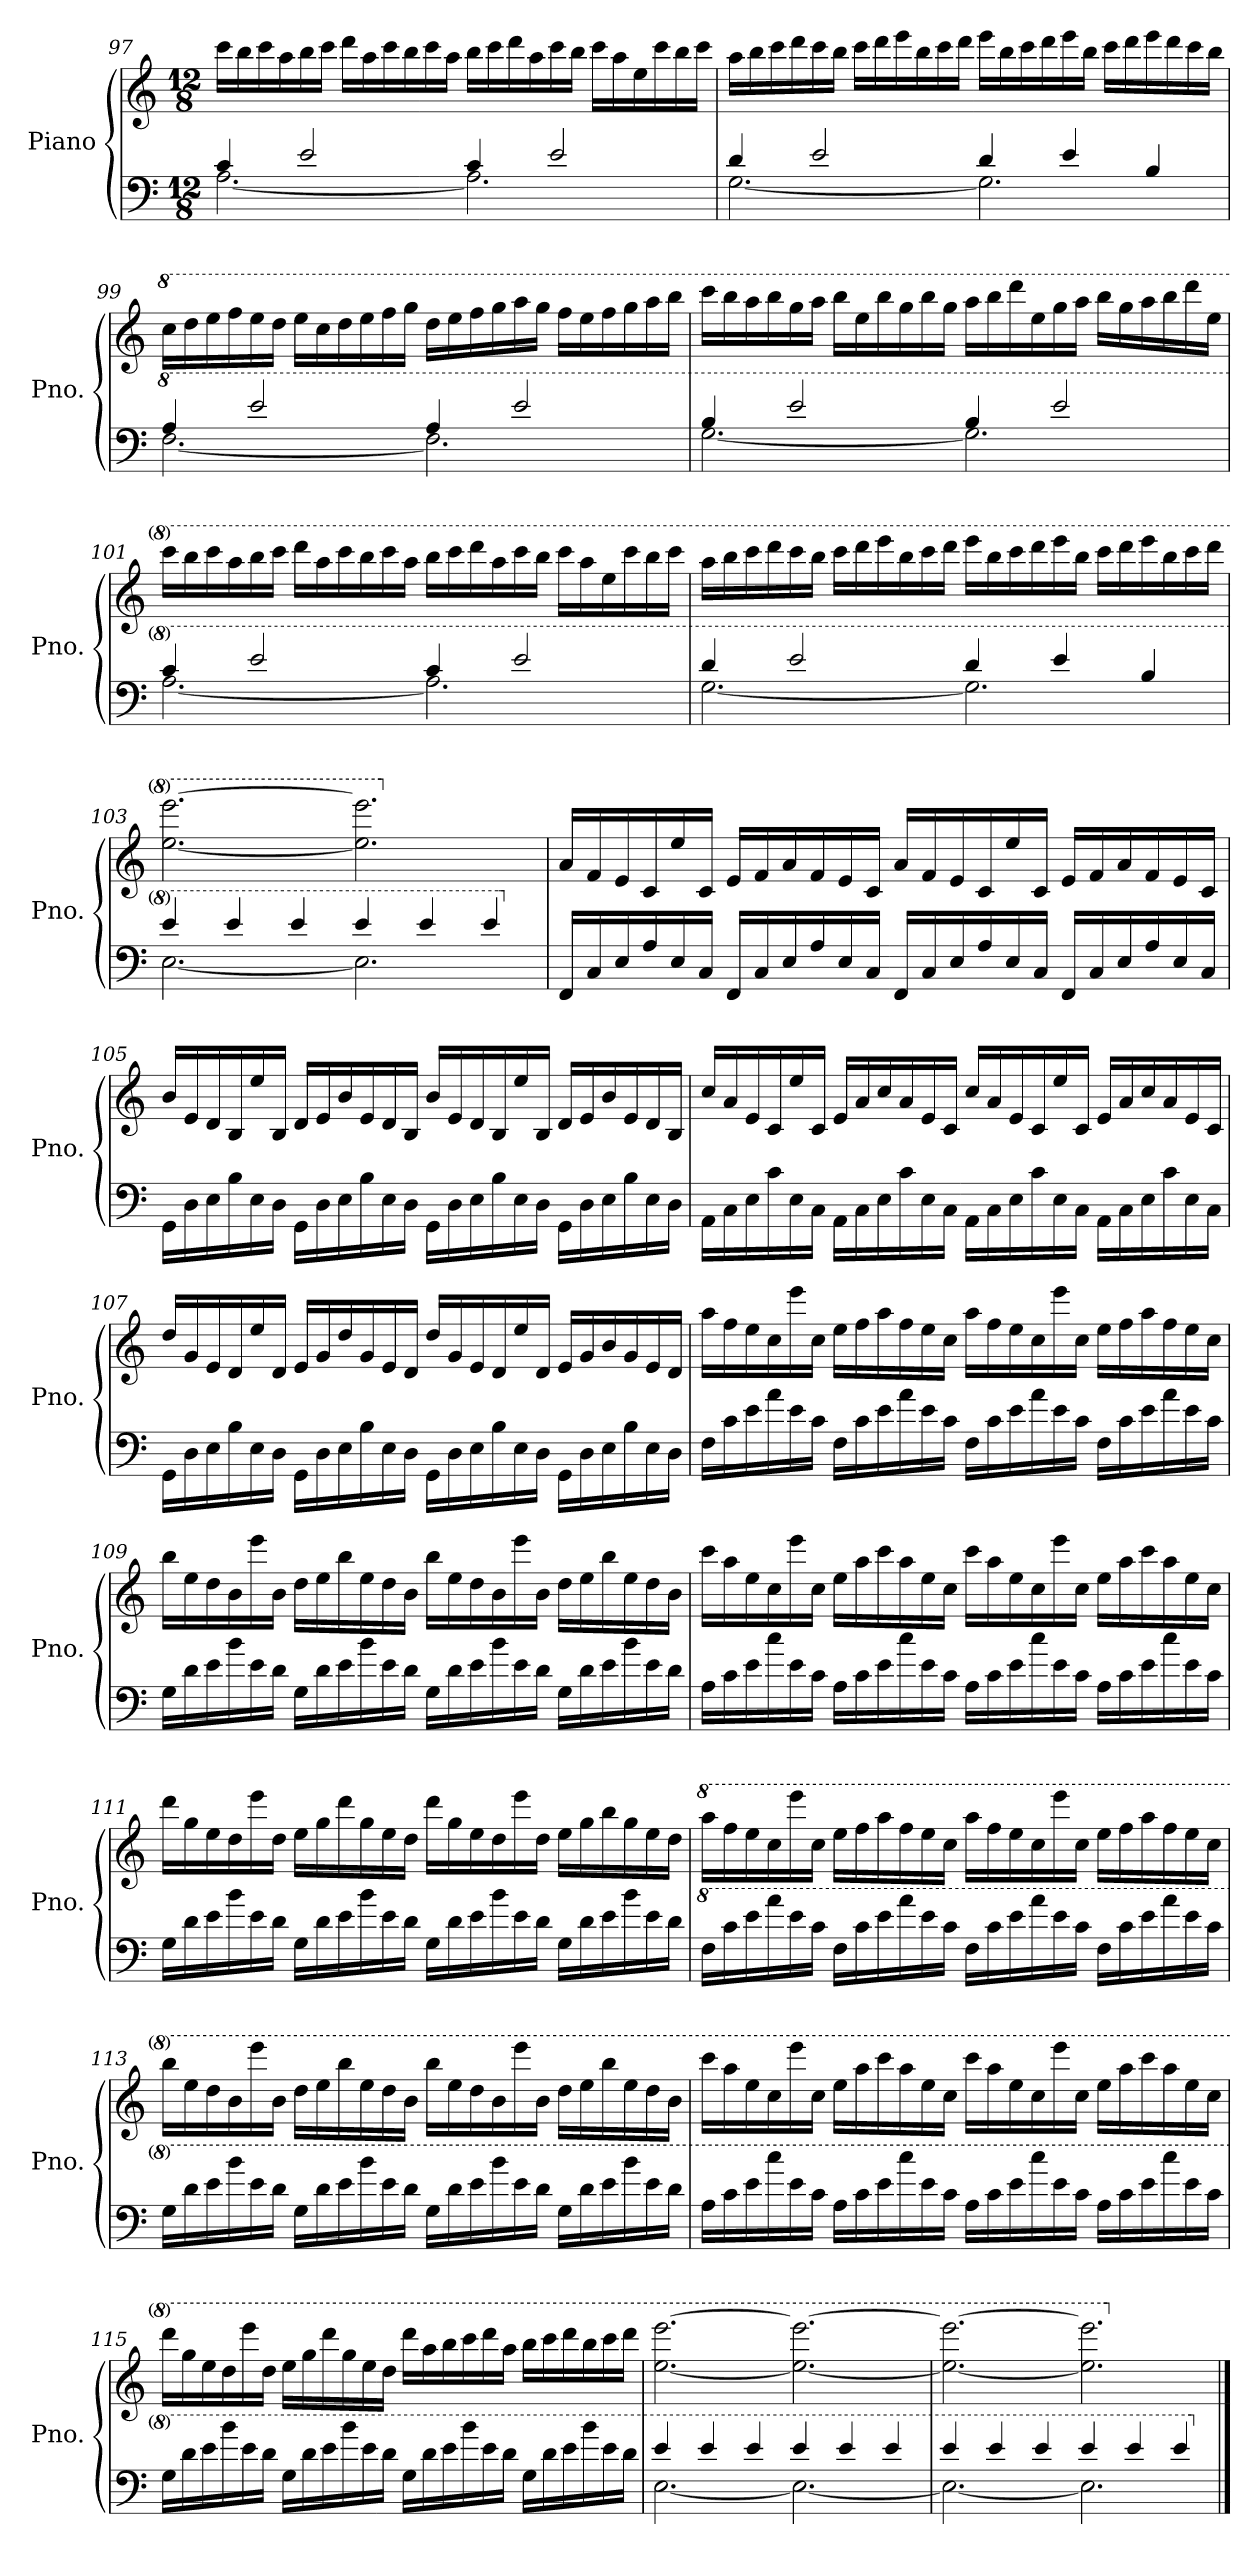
**kern	**kern
*part1	*part1
*staff2	*staff1
*I"Piano	*
*I'Pno.	*
!!LO:LB:g=z
*clefF4	*clefG2
*k[]	*k[]
*M12/8	*M12/8
=97	=97
*^	*
4c/	[2.A\	16ccc\LL
.	.	16bb\
.	.	16ccc\
.	.	16aa\
2e/	.	16bb\
.	.	16ccc\JJ
.	.	16ddd\LL
.	.	16aa\
.	.	16ccc\
.	.	16bb\
.	.	16ccc\
.	.	16aa\JJ
4c/	2.A\]	16bb\LL
.	.	16ccc\
.	.	16ddd\
.	.	16aa\
2e/	.	16ccc\
.	.	16bb\JJ
.	.	16ccc\LL
.	.	16aa\
.	.	16ee\
.	.	16ccc\
.	.	16bb\
.	.	16ccc\JJ
!!LO:PB:g=z
=98	=98	=98
4d/	[2.G\	16aa\LL
.	.	16bb\
.	.	16ccc\
.	.	16ddd\
2e/	.	16ccc\
.	.	16bb\JJ
.	.	16ccc\LL
.	.	16ddd\
.	.	16eee\
.	.	16bb\
.	.	16ccc\
.	.	16ddd\JJ
4d/	2.G\]	16eee\LL
.	.	16bb\
.	.	16ccc\
.	.	16ddd\
4e/	.	16eee\
.	.	16bb\JJ
.	.	16ccc\LL
.	.	16ddd\
4B/	.	16eee\
.	.	16ddd\
.	.	16ccc\
.	.	16bb\JJ
!!LO:LB:g=z
=99	=99	=99
*8va	*	*
*	*	*8va
4a/	[2.f\	16ccc\LL
.	.	16ddd\
.	.	16eee\
.	.	16fff\
2ee/	.	16eee\
.	.	16ddd\JJ
.	.	16eee\LL
.	.	16ccc\
.	.	16ddd\
.	.	16eee\
.	.	16fff\
.	.	16ggg\JJ
4a/	2.f\]	16ddd\LL
.	.	16eee\
.	.	16fff\
.	.	16ggg\
2ee/	.	16aaa\
.	.	16ggg\JJ
.	.	16fff\LL
.	.	16eee\
.	.	16fff\
.	.	16ggg\
.	.	16aaa\
.	.	16bbb\JJ
!!LO:LB:g=z
=100	=100	=100
4b/	[2.g\	16cccc\LL
.	.	16bbb\
.	.	16aaa\
.	.	16bbb\
2ee/	.	16ggg\
.	.	16aaa\JJ
.	.	16bbb\LL
.	.	16eee\
.	.	16bbb\
.	.	16ggg\
.	.	16bbb\
.	.	16ggg\JJ
4b/	2.g\]	16aaa\LL
.	.	16bbb\
.	.	16dddd\
.	.	16eee\
2ee/	.	16ggg\
.	.	16aaa\JJ
.	.	16bbb\LL
.	.	16ggg\
.	.	16aaa\
.	.	16bbb\
.	.	16dddd\
.	.	16eee\JJ
!!LO:LB:g=z
=101	=101	=101
4cc/	[2.a\	16cccc\LL
.	.	16bbb\
.	.	16cccc\
.	.	16aaa\
2ee/	.	16bbb\
.	.	16cccc\JJ
.	.	16dddd\LL
.	.	16aaa\
.	.	16cccc\
.	.	16bbb\
.	.	16cccc\
.	.	16aaa\JJ
4cc/	2.a\]	16bbb\LL
.	.	16cccc\
.	.	16dddd\
.	.	16aaa\
2ee/	.	16cccc\
.	.	16bbb\JJ
.	.	16cccc\LL
.	.	16aaa\
.	.	16eee\
.	.	16cccc\
.	.	16bbb\
.	.	16cccc\JJ
!!LO:LB:g=z
=102	=102	=102
4dd/	[2.g\	16aaa\LL
.	.	16bbb\
.	.	16cccc\
.	.	16dddd\
2ee/	.	16cccc\
.	.	16bbb\JJ
.	.	16cccc\LL
.	.	16dddd\
.	.	16eeee\
.	.	16bbb\
.	.	16cccc\
.	.	16dddd\JJ
4dd/	2.g\]	16eeee\LL
.	.	16bbb\
.	.	16cccc\
.	.	16dddd\
4ee/	.	16eeee\
.	.	16bbb\JJ
.	.	16cccc\LL
.	.	16dddd\
4b/	.	16eeee\
.	.	16bbb\
.	.	16cccc\
.	.	16dddd\JJ
=103	=103	=103
4ee/	[2.e\	[2.eee\ [2.eeee\
4ee/	.	.
4ee/	.	.
4ee/	2.e\]	2.eee\] 2.eeee\]
4ee/	.	.
4ee/	.	.
*v	*v	*
!!LO:LB:g=z
=104	=104
*X8va	*
*	*X8va
16FF/LL	16a/LL
16C/	16f/
16E/	16e/
16A/	16c/
16E/	16ee/
16C/JJ	16c/JJ
16FF/LL	16e/LL
16C/	16f/
16E/	16a/
16A/	16f/
16E/	16e/
16C/JJ	16c/JJ
16FF/LL	16a/LL
16C/	16f/
16E/	16e/
16A/	16c/
16E/	16ee/
16C/JJ	16c/JJ
16FF/LL	16e/LL
16C/	16f/
16E/	16a/
16A/	16f/
16E/	16e/
16C/JJ	16c/JJ
=105	=105
16GG\LL	16b/LL
16D\	16e/
16E\	16d/
16B\	16B/
16E\	16ee/
16D\JJ	16B/JJ
16GG\LL	16d/LL
16D\	16e/
16E\	16b/
16B\	16e/
16E\	16d/
16D\JJ	16B/JJ
16GG\LL	16b/LL
16D\	16e/
16E\	16d/
16B\	16B/
16E\	16ee/
16D\JJ	16B/JJ
16GG\LL	16d/LL
16D\	16e/
16E\	16b/
16B\	16e/
16E\	16d/
16D\JJ	16B/JJ
!!LO:PB:g=z
=106	=106
16AA\LL	16cc/LL
16C\	16a/
16E\	16e/
16c\	16c/
16E\	16ee/
16C\JJ	16c/JJ
16AA\LL	16e/LL
16C\	16a/
16E\	16cc/
16c\	16a/
16E\	16e/
16C\JJ	16c/JJ
16AA\LL	16cc/LL
16C\	16a/
16E\	16e/
16c\	16c/
16E\	16ee/
16C\JJ	16c/JJ
16AA\LL	16e/LL
16C\	16a/
16E\	16cc/
16c\	16a/
16E\	16e/
16C\JJ	16c/JJ
=107	=107
16GG\LL	16dd/LL
16D\	16g/
16E\	16e/
16B\	16d/
16E\	16ee/
16D\JJ	16d/JJ
16GG\LL	16e/LL
16D\	16g/
16E\	16dd/
16B\	16g/
16E\	16e/
16D\JJ	16d/JJ
16GG\LL	16dd/LL
16D\	16g/
16E\	16e/
16B\	16d/
16E\	16ee/
16D\JJ	16d/JJ
16GG\LL	16e/LL
16D\	16g/
16E\	16b/
16B\	16g/
16E\	16e/
16D\JJ	16d/JJ
!!LO:LB:g=z
=108	=108
16F\LL	16aa\LL
16c\	16ff\
16e\	16ee\
16a\	16cc\
16e\	16eee\
16c\JJ	16cc\JJ
16F\LL	16ee\LL
16c\	16ff\
16e\	16aa\
16a\	16ff\
16e\	16ee\
16c\JJ	16cc\JJ
16F\LL	16aa\LL
16c\	16ff\
16e\	16ee\
16a\	16cc\
16e\	16eee\
16c\JJ	16cc\JJ
16F\LL	16ee\LL
16c\	16ff\
16e\	16aa\
16a\	16ff\
16e\	16ee\
16c\JJ	16cc\JJ
!!LO:LB:g=z
=109	=109
16G\LL	16bb\LL
16d\	16ee\
16e\	16dd\
16b\	16b\
16e\	16eee\
16d\JJ	16b\JJ
16G\LL	16dd\LL
16d\	16ee\
16e\	16bb\
16b\	16ee\
16e\	16dd\
16d\JJ	16b\JJ
16G\LL	16bb\LL
16d\	16ee\
16e\	16dd\
16b\	16b\
16e\	16eee\
16d\JJ	16b\JJ
16G\LL	16dd\LL
16d\	16ee\
16e\	16bb\
16b\	16ee\
16e\	16dd\
16d\JJ	16b\JJ
!!LO:LB:g=z
=110	=110
16A\LL	16ccc\LL
16c\	16aa\
16e\	16ee\
16cc\	16cc\
16e\	16eee\
16c\JJ	16cc\JJ
16A\LL	16ee\LL
16c\	16aa\
16e\	16ccc\
16cc\	16aa\
16e\	16ee\
16c\JJ	16cc\JJ
16A\LL	16ccc\LL
16c\	16aa\
16e\	16ee\
16cc\	16cc\
16e\	16eee\
16c\JJ	16cc\JJ
16A\LL	16ee\LL
16c\	16aa\
16e\	16ccc\
16cc\	16aa\
16e\	16ee\
16c\JJ	16cc\JJ
!!LO:LB:g=z
=111	=111
16G\LL	16ddd\LL
16d\	16gg\
16e\	16ee\
16b\	16dd\
16e\	16eee\
16d\JJ	16dd\JJ
16G\LL	16ee\LL
16d\	16gg\
16e\	16ddd\
16b\	16gg\
16e\	16ee\
16d\JJ	16dd\JJ
16G\LL	16ddd\LL
16d\	16gg\
16e\	16ee\
16b\	16dd\
16e\	16eee\
16d\JJ	16dd\JJ
16G\LL	16ee\LL
16d\	16gg\
16e\	16bb\
16b\	16gg\
16e\	16ee\
16d\JJ	16dd\JJ
!!LO:LB:g=z
=112	=112
*8va	*
*	*8va
16f\LL	16aaa\LL
16cc\	16fff\
16ee\	16eee\
16aa\	16ccc\
16ee\	16eeee\
16cc\JJ	16ccc\JJ
16f\LL	16eee\LL
16cc\	16fff\
16ee\	16aaa\
16aa\	16fff\
16ee\	16eee\
16cc\JJ	16ccc\JJ
16f\LL	16aaa\LL
16cc\	16fff\
16ee\	16eee\
16aa\	16ccc\
16ee\	16eeee\
16cc\JJ	16ccc\JJ
16f\LL	16eee\LL
16cc\	16fff\
16ee\	16aaa\
16aa\	16fff\
16ee\	16eee\
16cc\JJ	16ccc\JJ
!!LO:PB:g=z
=113	=113
16g\LL	16bbb\LL
16dd\	16eee\
16ee\	16ddd\
16bb\	16bb\
16ee\	16eeee\
16dd\JJ	16bb\JJ
16g\LL	16ddd\LL
16dd\	16eee\
16ee\	16bbb\
16bb\	16eee\
16ee\	16ddd\
16dd\JJ	16bb\JJ
16g\LL	16bbb\LL
16dd\	16eee\
16ee\	16ddd\
16bb\	16bb\
16ee\	16eeee\
16dd\JJ	16bb\JJ
16g\LL	16ddd\LL
16dd\	16eee\
16ee\	16bbb\
16bb\	16eee\
16ee\	16ddd\
16dd\JJ	16bb\JJ
!!LO:LB:g=z
=114	=114
16a\LL	16cccc\LL
16cc\	16aaa\
16ee\	16eee\
16ccc\	16ccc\
16ee\	16eeee\
16cc\JJ	16ccc\JJ
16a\LL	16eee\LL
16cc\	16aaa\
16ee\	16cccc\
16ccc\	16aaa\
16ee\	16eee\
16cc\JJ	16ccc\JJ
16a\LL	16cccc\LL
16cc\	16aaa\
16ee\	16eee\
16ccc\	16ccc\
16ee\	16eeee\
16cc\JJ	16ccc\JJ
16a\LL	16eee\LL
16cc\	16aaa\
16ee\	16cccc\
16ccc\	16aaa\
16ee\	16eee\
16cc\JJ	16ccc\JJ
!!LO:LB:g=z
=115	=115
16g\LL	16dddd\LL
16dd\	16ggg\
16ee\	16eee\
16bb\	16ddd\
16ee\	16eeee\
16dd\JJ	16ddd\JJ
16g\LL	16eee\LL
16dd\	16ggg\
16ee\	16dddd\
16bb\	16ggg\
16ee\	16eee\
16dd\JJ	16ddd\JJ
16g\LL	16dddd\LL
16dd\	16aaa\
16ee\	16bbb\
16bb\	16cccc\
16ee\	16dddd\
16dd\JJ	16aaa\JJ
16g\LL	16bbb\LL
16dd\	16cccc\
16ee\	16dddd\
16bb\	16bbb\
16ee\	16cccc\
16dd\JJ	16dddd\JJ
=116	=116
*^	*
4ee/	[2.e\	[2.eee\ [2.eeee\
4ee/	.	.
4ee/	.	.
4ee/	2.e\_	2.eee\_ 2.eeee\_
4ee/	.	.
4ee/	.	.
!!LO:LB:g=z
=117	=117	=117
4ee/	2.e\_	2.eee\_ 2.eeee\_
4ee/	.	.
4ee/	.	.
4ee/	2.e\]	2.eee\] 2.eeee\]
4ee/	.	.
4ee/	.	.
*v	*v	*
*	*X8va
*X8va	*
==	==
*-	*-
